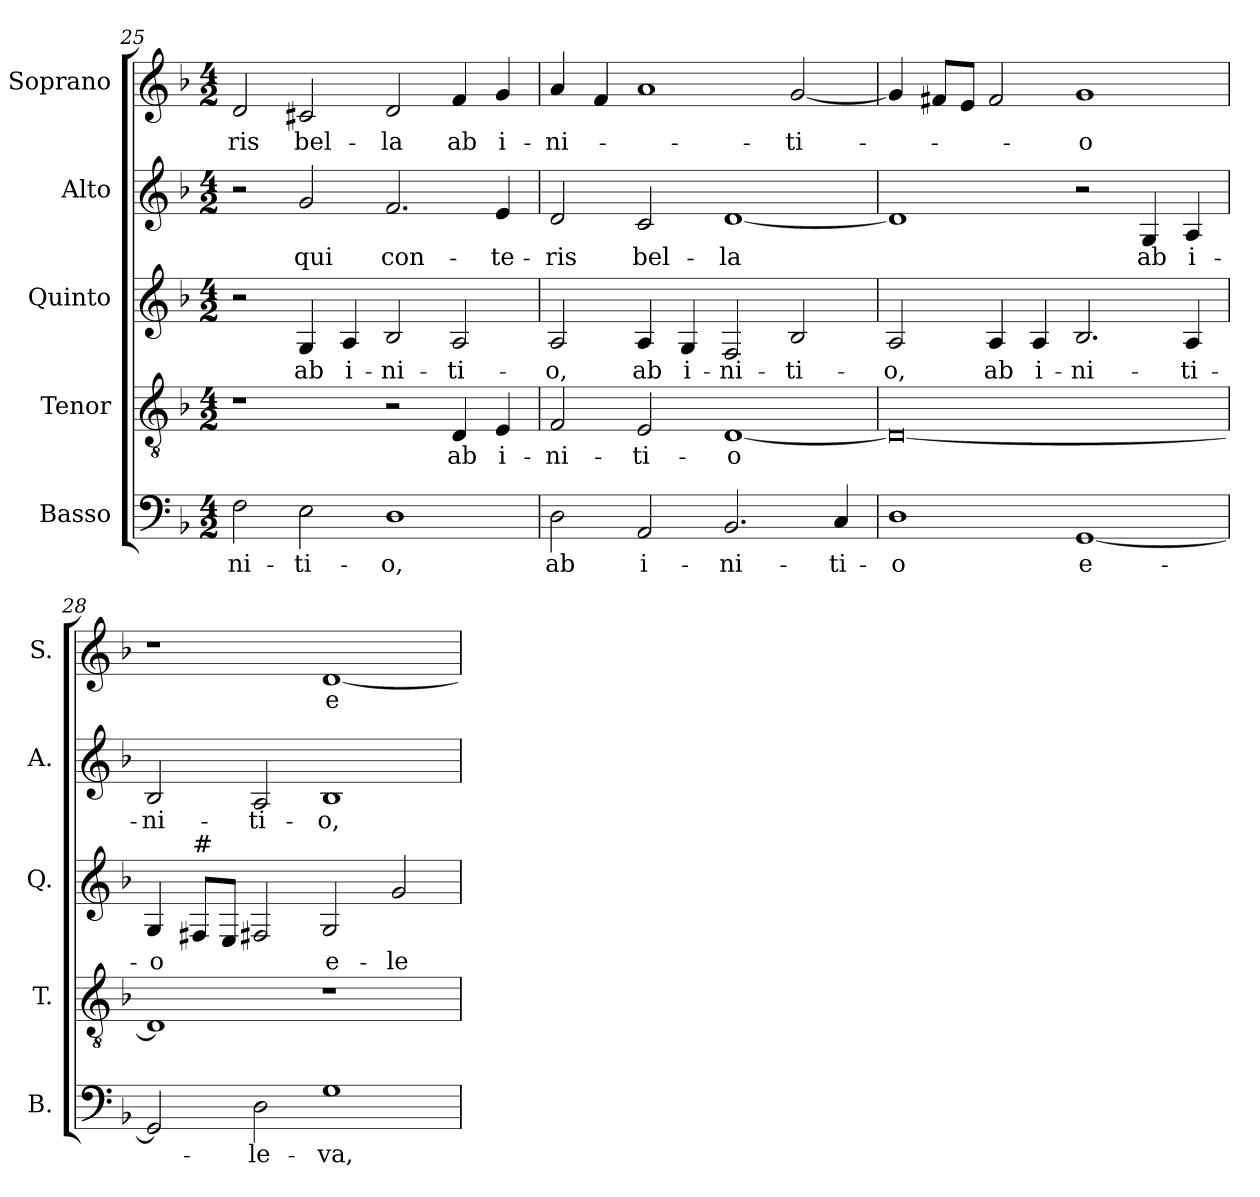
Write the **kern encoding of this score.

**kern	**text	**kern	**text	**kern	**text	**kern	**text	**kern	**text
*part5	*part5	*part4	*part4	*part3	*part3	*part2	*part2	*part1	*part1
*staff5	*staff5	*staff4	*staff4	*staff3	*staff3	*staff2	*staff2	*staff1	*staff1
*I"Basso	*	*I"Tenor	*	*I"Quinto	*	*I"Alto	*	*I"Soprano	*
*I'B.	*	*I'T.	*	*I'Q.	*	*I'A.	*	*I'S.	*
*clefF4	*	*clefGv2	*	*clefG2	*	*clefG2	*	*clefG2	*
*	*	*ITrd7c12	*	*	*	*	*	*	*
*k[b-]	*	*k[b-]	*	*k[b-]	*	*k[b-]	*	*k[b-]	*
*F:	*	*F:	*	*F:	*	*F:	*	*F:	*
*M4/2	*	*M4/2	*	*M4/2	*	*M4/2	*	*M4/2	*
=25	=25	=25	=25	=25	=25	=25	=25	=25	=25
!	!LO:LY:b:color=#000000	!	!	!	!	!	!	!	!
!	!	!	!	!	!	!	!	!	!LO:LY:b:color=#000000
2Fi\	-ni-	1r	.	2r	.	2r	.	2di/	-ris
!	!LO:LY:b:color=#000000	!	!	!	!	!	!	!	!
!	!	!	!	!	!LO:LY:b:color=#000000	!	!	!	!
!	!	!	!	!	!	!	!LO:LY:b:color=#000000	!	!
!	!	!	!	!	!	!	!	!	!LO:LY:b:color=#000000
2Ei\	-ti-	.	.	4Gi/	ab	2gi/	qui	2c#Xi/	bel-
!	!	!	!	!	!LO:LY:b:color=#000000	!	!	!	!
.	.	.	.	4Ai/	i-	.	.	.	.
!	!LO:LY:b:color=#000000	!	!	!	!	!	!	!	!
!	!	!	!	!	!LO:LY:b:color=#000000	!	!	!	!
!	!	!	!	!	!	!	!LO:LY:b:color=#000000	!	!
!	!	!	!	!	!	!	!	!	!LO:LY:b:color=#000000
1Di	-o,	2r	.	2B-i/	-ni-	2.fi/	con-	2di/	-la
!	!	!	!LO:LY:b:color=#000000	!	!	!	!	!	!
!	!	!	!	!	!LO:LY:b:color=#000000	!	!	!	!
!	!	!	!	!	!	!	!	!	!LO:LY:b:color=#000000
.	.	4DDi/	ab	2Ai/	-ti-	.	.	4fi/	ab
!	!	!	!LO:LY:b:color=#000000	!	!	!	!	!	!
!	!	!	!	!	!	!	!LO:LY:b:color=#000000	!	!
!	!	!	!	!	!	!	!	!	!LO:LY:b:color=#000000
.	.	4EEi/	i-	.	.	4ei/	-te-	4gi/	i-
=26	=26	=26	=26	=26	=26	=26	=26	=26	=26
!	!LO:LY:b:color=#000000	!	!	!	!	!	!	!	!
!	!	!	!LO:LY:b:color=#000000	!	!	!	!	!	!
!	!	!	!	!	!LO:LY:b:color=#000000	!	!	!	!
!	!	!	!	!	!	!	!LO:LY:b:color=#000000	!	!
!	!	!	!	!	!	!	!	!	!LO:LY:b:color=#000000
2Di\	ab	2FFi/	-ni-	2Ai/	-o,	2di/	-ris	4ai/	-ni-
.	.	.	.	.	.	.	.	4fi/	.
!	!LO:LY:b:color=#000000	!	!	!	!	!	!	!	!
!	!	!	!LO:LY:b:color=#000000	!	!	!	!	!	!
!	!	!	!	!	!LO:LY:b:color=#000000	!	!	!	!
!	!	!	!	!	!	!	!LO:LY:b:color=#000000	!	!
2AAi/	i-	2EEi/	-ti-	4Ai/	ab	2ci/	bel-	1ai	.
!	!	!	!	!	!LO:LY:b:color=#000000	!	!	!	!
.	.	.	.	4Gi/	i-	.	.	.	.
!	!LO:LY:b:color=#000000	!	!	!	!	!	!	!	!
!	!	!	!LO:LY:b:color=#000000	!	!	!	!	!	!
!	!	!	!	!	!LO:LY:b:color=#000000	!	!	!	!
!	!	!	!	!	!	!	!LO:LY:b:color=#000000	!	!
2.BB-i/	-ni-	[1DDi	-o	2Fi/	-ni-	[1di	-la	.	.
!	!	!	!	!	!LO:LY:b:color=#000000	!	!	!	!
!	!	!	!	!	!	!	!	!	!LO:LY:b:color=#000000
.	.	.	.	2B-i/	-ti-	.	.	[2gi/	-ti-
!	!LO:LY:b:color=#000000	!	!	!	!	!	!	!	!
4Ci/	-ti-	.	.	.	.	.	.	.	.
!!LO:LB:g=z
=27	=27	=27	=27	=27	=27	=27	=27	=27	=27
!	!LO:LY:b:color=#000000	!	!	!	!	!	!	!	!
!	!	!	!	!	!LO:LY:b:color=#000000	!	!	!	!
1Di	-o	0DDi_	.	2Ai/	-o,	1di]	.	4gi/]	.
.	.	.	.	.	.	.	.	8f#Xi/L	.
.	.	.	.	.	.	.	.	8ei/J	.
!	!	!	!	!	!LO:LY:b:color=#000000	!	!	!	!
.	.	.	.	4Ai/	ab	.	.	2f#i/	.
!	!	!	!	!	!LO:LY:b:color=#000000	!	!	!	!
.	.	.	.	4Ai/	i-	.	.	.	.
!	!LO:LY:b:color=#000000	!	!	!	!	!	!	!	!
!	!	!	!	!	!LO:LY:b:color=#000000	!	!	!	!
!	!	!	!	!	!	!	!	!	!LO:LY:b:color=#000000
[1GGi	e-	.	.	2.B-i/	-ni-	2r	.	1gi	-o
!	!	!	!	!	!	!	!LO:LY:b:color=#000000	!	!
.	.	.	.	.	.	4Gi/	ab	.	.
!	!	!	!	!	!LO:LY:b:color=#000000	!	!	!	!
!	!	!	!	!	!	!	!LO:LY:b:color=#000000	!	!
.	.	.	.	4Ai/	-ti-	4Ai/	i-	.	.
=28	=28	=28	=28	=28	=28	=28	=28	=28	=28
!	!	!	!	!	!LO:LY:b:color=#000000	!	!	!	!
!	!	!	!	!	!	!	!LO:LY:b:color=#000000	!	!
2GGi/]	.	1DDi]	.	4Gi/	-o	2B-i/	-ni-	1r	.
!	!	!	!	!LO:TX:a:t=#	!	!	!	!	!
.	.	.	.	8F#i/L	.	.	.	.	.
.	.	.	.	8Ei/J	.	.	.	.	.
!	!LO:LY:b:color=#000000	!	!	!	!	!	!	!	!
!	!	!	!	!	!	!	!LO:LY:b:color=#000000	!	!
2Di\	-le-	.	.	2F#Xi/	.	2Ai/	-ti-	.	.
!	!LO:LY:b:color=#000000	!	!	!	!	!	!	!	!
!	!	!	!	!	!LO:LY:b:color=#000000	!	!	!	!
!	!	!	!	!	!	!	!LO:LY:b:color=#000000	!	!
!	!	!	!	!	!	!	!	!	!LO:LY:b:color=#000000
1Gi	-va,	1r	.	2Gi/	e-	1B-i	-o,	[1di	e-
!	!	!	!	!	!LO:LY:b:color=#000000	!	!	!	!
.	.	.	.	2gi/	-le-	.	.	.	.
=	=	=	=	=	=	=	=	=	=
*-	*-	*-	*-	*-	*-	*-	*-	*-	*-
